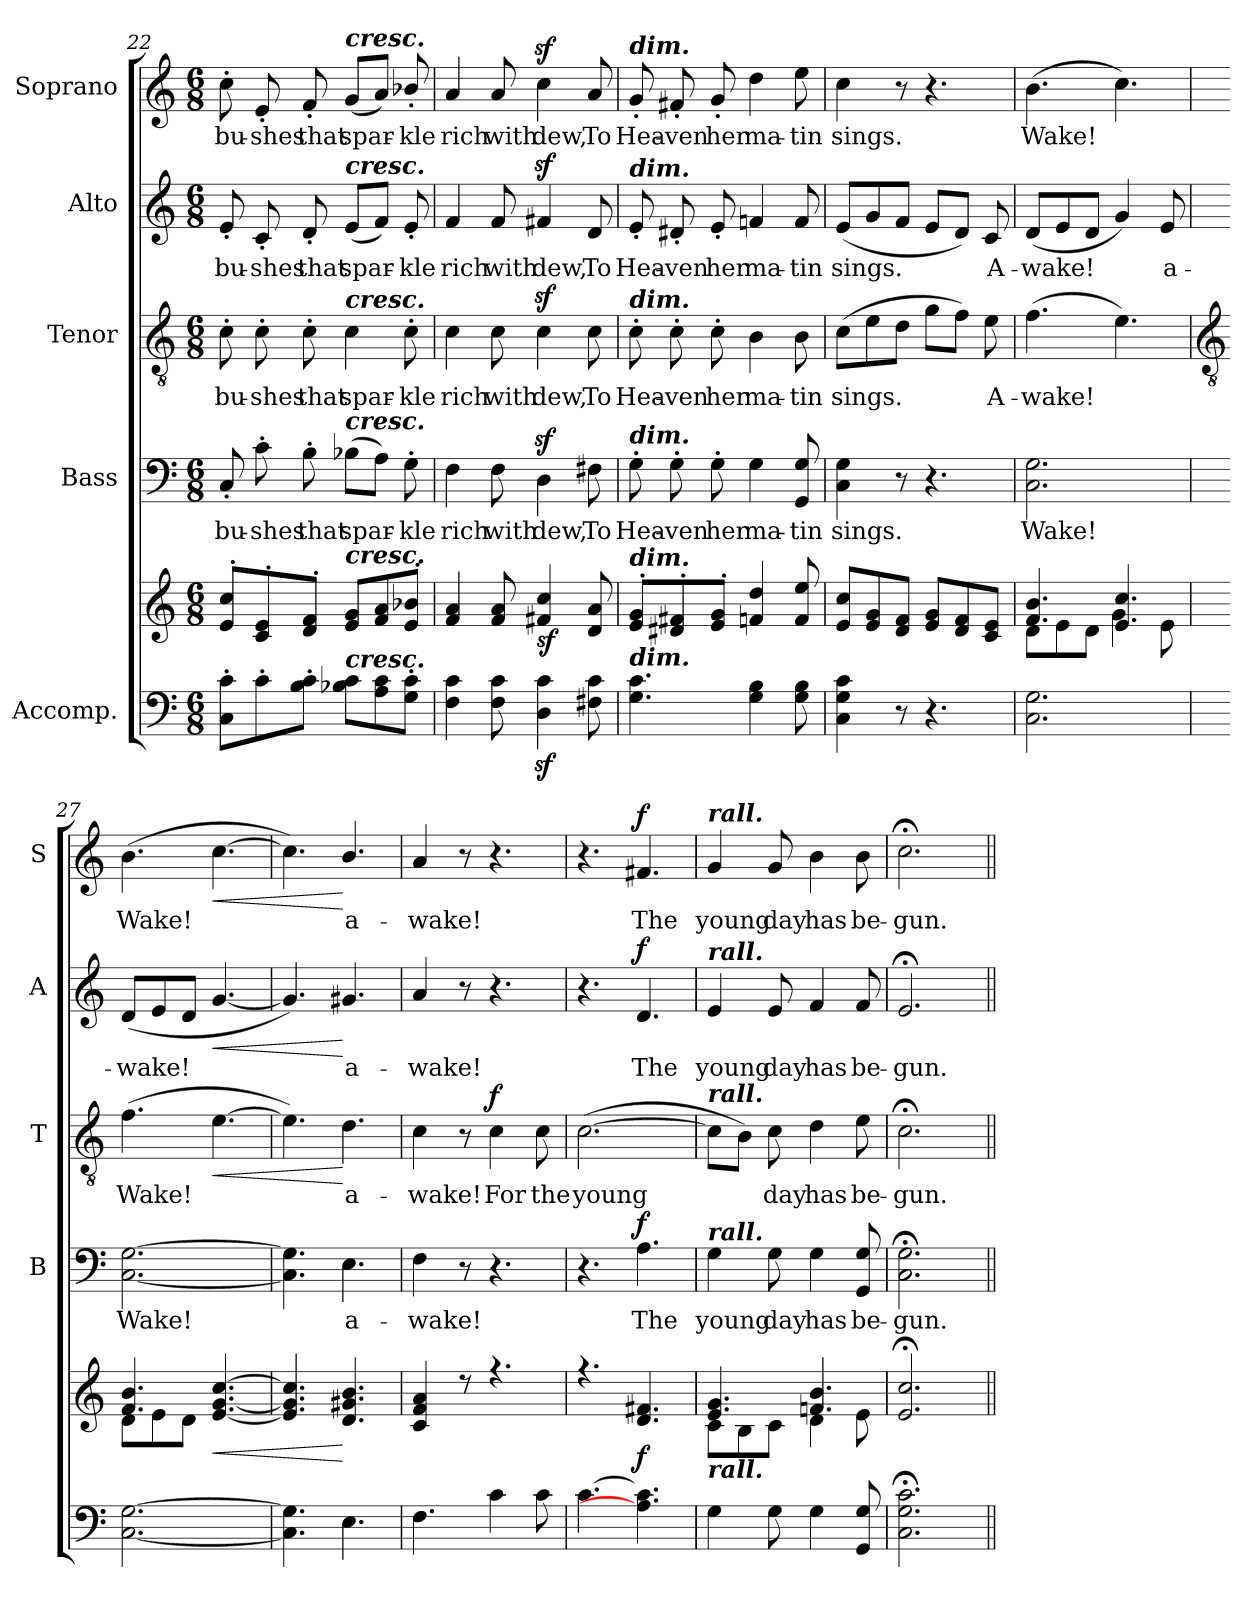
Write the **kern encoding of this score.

**kern	**kern	**dynam	**kern	**text	**dynam	**kern	**text	**dynam	**kern	**text	**dynam	**kern	**text	**dynam
*part5	*part5	*part5	*part4	*part4	*part4	*part3	*part3	*part3	*part2	*part2	*part2	*part1	*part1	*part1
*staff6	*staff5	*staff5/6	*staff4	*staff4	*staff4	*staff3	*staff3	*staff3	*staff2	*staff2	*staff2	*staff1	*staff1	*staff1
*I"Accomp.	*	*	*I"Bass	*	*	*I"Tenor	*	*	*I"Alto	*	*	*I"Soprano	*	*
*	*	*	*I'B	*	*	*I'T	*	*	*I'A	*	*	*I'S	*	*
!!LO:LB:g=z
*clefF4	*clefG2	*	*clefF4	*	*	*clefGv2	*	*	*clefG2	*	*	*clefG2	*	*
*k[]	*k[]	*	*k[]	*	*	*k[]	*	*	*k[]	*	*	*k[]	*	*
*C:	*C:	*	*C:	*	*	*C:	*	*	*C:	*	*	*C:	*	*
*M6/8	*M6/8	*	*M6/8	*	*	*M6/8	*	*	*M6/8	*	*	*M6/8	*	*
=22	=22	=22	=22	=22	=22	=22	=22	=22	=22	=22	=22	=22	=22	=22
*	*^	*	*	*	*	*	*	*	*	*	*	*	*	*
!	!	!LO:N:vis=1	!	!	!LO:LY:b	!	!	!LO:LY:b	!	!	!LO:LY:b	!	!	!LO:LY:b	!
8C' 8c'L	8e' 8cc'L	2.ryy	.	8C'	bu-	.	8c'	bu-	.	8e'	bu-	.	8cc'	bu-	.
!	!	!	!	!	!LO:LY:b	!	!	!LO:LY:b	!	!	!LO:LY:b	!	!	!LO:LY:b	!
8c'	8c' 8e'	.	.	8c'	-shes	.	8c'	-shes	.	8c'	-shes	.	8e'	-shes	.
!	!	!	!	!	!LO:LY:b	!	!	!LO:LY:b	!	!	!LO:LY:b	!	!	!LO:LY:b	!
8B' 8c'J	8d' 8f'J	.	.	8B'	that	.	8c'	that	.	8d'	that	.	8f'	that	.
!	!	!	!	!	!	!	!	!	!	!	!	!	!LO:TX:a:Bi:t=cresc.	!	!
!	!	!	!	!	!	!	!	!	!	!LO:TX:a:Bi:t=cresc.	!	!	!	!	!
!	!	!	!	!	!	!	!LO:TX:a:Bi:t=cresc.	!	!	!	!	!	!	!	!
!	!	!	!	!LO:TX:a:Bi:t=cresc.	!	!	!	!	!	!	!	!	!	!	!
!	!LO:TX:a:Bi:t=cresc.	!	!	!	!	!	!	!	!	!	!	!	!	!	!
!LO:TX:a:Bi:t=cresc.	!	!	!	!	!	!	!	!	!	!	!	!	!	!	!
!	!	!	!	!	!LO:LY:b	!	!	!LO:LY:b	!	!	!LO:LY:b	!	!	!LO:LY:b	!
8B-X 8cL	8e 8gL	.	.	(>8B-XL	spar-	.	4c	spar-	.	(<8eL	spar-	.	(<8gL	spar-	.
8A 8c	8f 8a	.	.	8AJ)	.	.	.	.	.	8fJ)	.	.	8aJ)	.	.
!	!	!	!	!	!LO:LY:b	!	!	!LO:LY:b	!	!	!LO:LY:b	!	!	!LO:LY:b	!
8G' 8c'J	8e' 8b-X'J	.	.	8G'	kle	.	8c'	-kle	.	8e'	kle	.	8b-X'/	kle	.
=23	=23	=23	=23	=23	=23	=23	=23	=23	=23	=23	=23	=23	=23	=23	=23
!	!	!LO:N:vis=1	!	!	!LO:LY:b	!	!	!LO:LY:b	!	!	!LO:LY:b	!	!	!LO:LY:b	!
4F 4c	4f 4a	2.ryy	.	4F	rich	.	4c	rich	.	4f	rich	.	4a	rich	.
!	!	!	!	!	!LO:LY:b	!	!	!LO:LY:b	!	!	!LO:LY:b	!	!	!LO:LY:b	!
8F 8c	8f 8a	.	.	8F	with	.	8c	with	.	8f	with	.	8a	with	.
!	!	!	!LO:DY:b	!	!LO:LY:b	!	!	!LO:LY:b	!	!	!LO:LY:b	!	!	!LO:LY:b	!
4Dz> 4cz>	4f#X 4cc	.	sf	4Dz<	dew,	.	4cz<	dew,	.	4f#Xz<	dew,	.	4ccz<	dew,	.
!	!	!	!	!	!LO:LY:b	!	!	!LO:LY:b	!	!	!LO:LY:b	!	!	!LO:LY:b	!
8F#X 8c	8d 8a	.	.	8F#X	To	.	8c	To	.	8d	To	.	8a	To	.
=24	=24	=24	=24	=24	=24	=24	=24	=24	=24	=24	=24	=24	=24	=24	=24
!	!	!	!	!	!	!	!	!	!	!	!	!	!LO:TX:a:Bi:t=dim.	!	!
!	!	!	!	!	!	!	!	!	!	!LO:TX:a:Bi:t=dim.	!	!	!	!	!
!	!	!	!	!	!	!	!LO:TX:a:Bi:t=dim.	!	!	!	!	!	!	!	!
!	!	!	!	!LO:TX:a:Bi:t=dim.	!	!	!	!	!	!	!	!	!	!	!
!	!LO:TX:a:Bi:t=dim.	!	!	!	!	!	!	!	!	!	!	!	!	!	!
!LO:TX:a:Bi:t=dim.	!	!	!	!	!	!	!	!	!	!	!	!	!	!	!
!	!	!LO:N:vis=1	!	!	!LO:LY:b	!	!	!LO:LY:b	!	!	!LO:LY:b	!	!	!LO:LY:b	!
4.G 4.c	8e' 8g'L	2.ryy	.	8G'	Hea-	.	8c'	Hea-	.	8e'	Hea-	.	8g'	Hea-	.
!	!	!	!	!	!LO:LY:b	!	!	!LO:LY:b	!	!	!LO:LY:b	!	!	!LO:LY:b	!
.	8d#X' 8f#X'	.	.	8G'	-ven	.	8c'	-ven	.	8d#X'	-ven	.	8f#X'	-ven	.
!	!	!	!	!	!LO:LY:b	!	!	!LO:LY:b	!	!	!LO:LY:b	!	!	!LO:LY:b	!
.	8e' 8g'J	.	.	8G'	her	.	8c'	her	.	8e'	her	.	8g'	her	.
!	!	!	!	!	!LO:LY:b	!	!	!LO:LY:b	!	!	!LO:LY:b	!	!	!LO:LY:b	!
4G 4B	4fn 4dd	.	.	4G	ma-	.	4B	ma-	.	4fn	ma-	.	4dd	ma-	.
!	!	!	!	!	!LO:LY:b	!	!	!LO:LY:b	!	!	!LO:LY:b	!	!	!LO:LY:b	!
8G 8B	8f 8ee	.	.	8GG 8G	-tin	.	8B	-tin	.	8f	-tin	.	8ee	-tin	.
=25	=25	=25	=25	=25	=25	=25	=25	=25	=25	=25	=25	=25	=25	=25	=25
!	!	!LO:N:vis=1	!	!	!LO:LY:b	!	!	!LO:LY:b	!	!	!LO:LY:b	!	!	!LO:LY:b	!
4C 4G 4c	8e 8ccL	2.ryy	.	4C 4G	sings.	.	(>8cL	sings.	.	(<8eL	sings.	.	4cc	sings.	.
.	8e 8g	.	.	.	.	.	8e	.	.	8g	.	.	.	.	.
8r	8d 8fJ	.	.	8r	.	.	8dJ	.	.	8fJ	.	.	8r	.	.
4.r	8e 8gL	.	.	4.r	.	.	8gL	.	.	8eL	.	.	4.r	.	.
.	8d 8f	.	.	.	.	.	8fJ)	.	.	8dJ)	.	.	.	.	.
!	!	!	!	!	!	!	!	!LO:LY:b	!	!	!LO:LY:b	!	!	!	!
.	8c 8eJ	.	.	.	.	.	8e	A-	.	8c	A-	.	.	.	.
=26	=26	=26	=26	=26	=26	=26	=26	=26	=26	=26	=26	=26	=26	=26	=26
!	!	!	!	!	!LO:LY:b	!	!	!LO:LY:b	!	!	!LO:LY:b	!	!	!LO:LY:b	!
2.C 2.G	4.f 4.b	8d\L	.	2.C 2.G	Wake!	.	(>4.f	-wake!	.	(<8dL	-wake!	.	(>4.b	Wake!	.
.	.	8e\	.	.	.	.	.	.	.	8e	.	.	.	.	.
.	.	8d\J	.	.	.	.	.	.	.	8dJ	.	.	.	.	.
.	4.e 4.cc	4g\	.	.	.	.	4.e)	.	.	4g)	.	.	4.cc)	.	.
!	!	!	!	!	!	!	!	!	!	!	!LO:LY:b	!	!	!	!
.	.	8e\	.	.	.	.	.	.	.	8e	a-	.	.	.	.
!!LO:LB:g=z
=27	=27	=27	=27	=27	=27	=27	=27	=27	=27	=27	=27	=27	=27	=27	=27
*	*	*	*	*	*	*	*clefGv2	*	*	*	*	*	*	*	*
!	!	!	!	!	!LO:LY:b	!	!	!LO:LY:b	!	!	!LO:LY:b	!	!	!LO:LY:b	!
[2.C [2.G	4.f 4.b	8d\L	.	[2.C [2.G	Wake!	.	(>4.f	Wake!	.	(<8dL	-wake!	.	(>4.b	Wake!	.
.	.	8e\	.	.	.	.	.	.	.	8e	.	.	.	.	.
.	.	8d\J	.	.	.	.	.	.	.	8dJ	.	.	.	.	.
!	!	!	!LO:HP:b	!	!	!	!	!	!LO:HP:b	!	!	!LO:HP:b	!	!	!LO:HP:b
.	[4.e [4.g [4.cc	4.ryy	<	.	.	.	[4.e	.	<	[4.g	.	<	[4.cc	.	<
=28	=28	=28	=28	=28	=28	=28	=28	=28	=28	=28	=28	=28	=28	=28	=28
!	!	!LO:N:vis=1	!	!	!	!	!	!	!	!	!	!	!	!	!
4.C] 4.G]	4.e] 4.g] 4.cc]	2.ryy	.	4.C] 4.G]	.	.	4.e])	.	.	4.g])	.	.	4.cc])	.	.
!	!	!	!	!	!LO:LY:b	!	!	!LO:LY:b	!	!	!LO:LY:b	!	!	!LO:LY:b	!
4.E	4.d/ 4.g#X/ 4.b/	.	[	4.E	a-	.	4.d	a-	[	4.g#X	a-	[	4.b/	a-	[
=29	=29	=29	=29	=29	=29	=29	=29	=29	=29	=29	=29	=29	=29	=29	=29
!	!	!LO:N:vis=1	!	!	!LO:LY:b	!	!	!LO:LY:b	!	!	!LO:LY:b	!	!	!LO:LY:b	!
4.F	4c 4f 4a	2.ryy	.	4F	-wake!	.	4c	-wake!	.	4a	-wake!	.	4a	-wake!	.
.	8r	.	.	8r	.	.	8r	.	.	8r	.	.	8r	.	.
!	!	!	!	!	!	!	!	!LO:LY:b	!LO:DY:b	!	!	!	!	!	!
4c	4.r	.	.	4.r	.	.	4c	For	f	4.r	.	.	4.r	.	.
!	!	!	!	!	!	!	!	!LO:LY:b	!	!	!	!	!	!	!
8c	.	.	.	.	.	.	8c	the	.	.	.	.	.	.	.
=30	=30	=30	=30	=30	=30	=30	=30	=30	=30	=30	=30	=30	=30	=30	=30
!	!	!LO:N:vis=1	!	!	!	!	!	!LO:LY:b	!	!	!	!	!	!	!
[4.c	4.r	2.ryy	.	4.r	.	.	(>[2.c	young	.	4.r	.	.	4.r	.	.
!	!	!	!LO:DY:b	!	!LO:LY:b	!LO:DY:b	!	!	!	!	!LO:LY:b	!LO:DY:b	!	!LO:LY:b	!LO:DY:b
4.A] 4.c]	4.d 4.f#X	.	f	4.A	The	f	.	.	.	4.d	The	f	4.f#X	The	f
=31	=31	=31	=31	=31	=31	=31	=31	=31	=31	=31	=31	=31	=31	=31	=31
!	!	!	!	!	!	!	!	!	!	!	!	!	!LO:TX:a:Bi:t=rall.	!	!
!	!	!	!	!	!	!	!	!	!	!LO:TX:a:Bi:t=rall.	!	!	!	!	!
!	!	!	!	!	!	!	!LO:TX:a:Bi:t=rall.	!	!	!	!	!	!	!	!
!	!	!	!	!LO:TX:a:Bi:t=rall.	!	!	!	!	!	!	!	!	!	!	!
!	!LO:TX:b:Bi:t=rall.	!	!	!	!	!	!	!	!	!	!	!	!	!	!
!	!	!	!	!	!LO:LY:b	!	!	!	!	!	!LO:LY:b	!	!	!LO:LY:b	!
4G	4.e 4.g	8c\L	.	4G	young	.	8cL]	.	.	4e	young	.	4g	young	.
.	.	8B\	.	.	.	.	8BJ)	.	.	.	.	.	.	.	.
!	!	!	!	!	!LO:LY:b	!	!	!LO:LY:b	!	!	!LO:LY:b	!	!	!LO:LY:b	!
8G	.	8c\J	.	8G	day	.	8c	day	.	8e	day	.	8g	day	.
!	!	!	!	!	!LO:LY:b	!	!	!LO:LY:b	!	!	!LO:LY:b	!	!	!LO:LY:b	!
4G	4.fn 4.b	4d\	.	4G	has	.	4d	has	.	4f	has	.	4b	has	.
!	!	!	!	!	!LO:LY:b	!	!	!LO:LY:b	!	!	!LO:LY:b	!	!	!LO:LY:b	!
8GG 8G	.	8e\	.	8GG 8G	be-	.	8e	be-	.	8f	be-	.	8b	be-	.
=32	=32	=32	=32	=32	=32	=32	=32	=32	=32	=32	=32	=32	=32	=32	=32
!	!	!LO:N:vis=1	!	!	!LO:LY:b	!	!	!LO:LY:b	!	!	!LO:LY:b	!	!	!LO:LY:b	!
2.C;< 2.G;< 2.c;<	2.e;< 2.cc;<	2.ryy	.	2.C;< 2.G;<	-gun.	.	2.c;<	-gun.	.	2.e;<	-gun.	.	2.cc;<	-gun.	.
*	*v	*v	*	*	*	*	*	*	*	*	*	*	*	*	*
=||	=||	=||	=||	=||	=||	=||	=||	=||	=||	=||	=||	=||	=||	=||
*-	*-	*-	*-	*-	*-	*-	*-	*-	*-	*-	*-	*-	*-	*-
